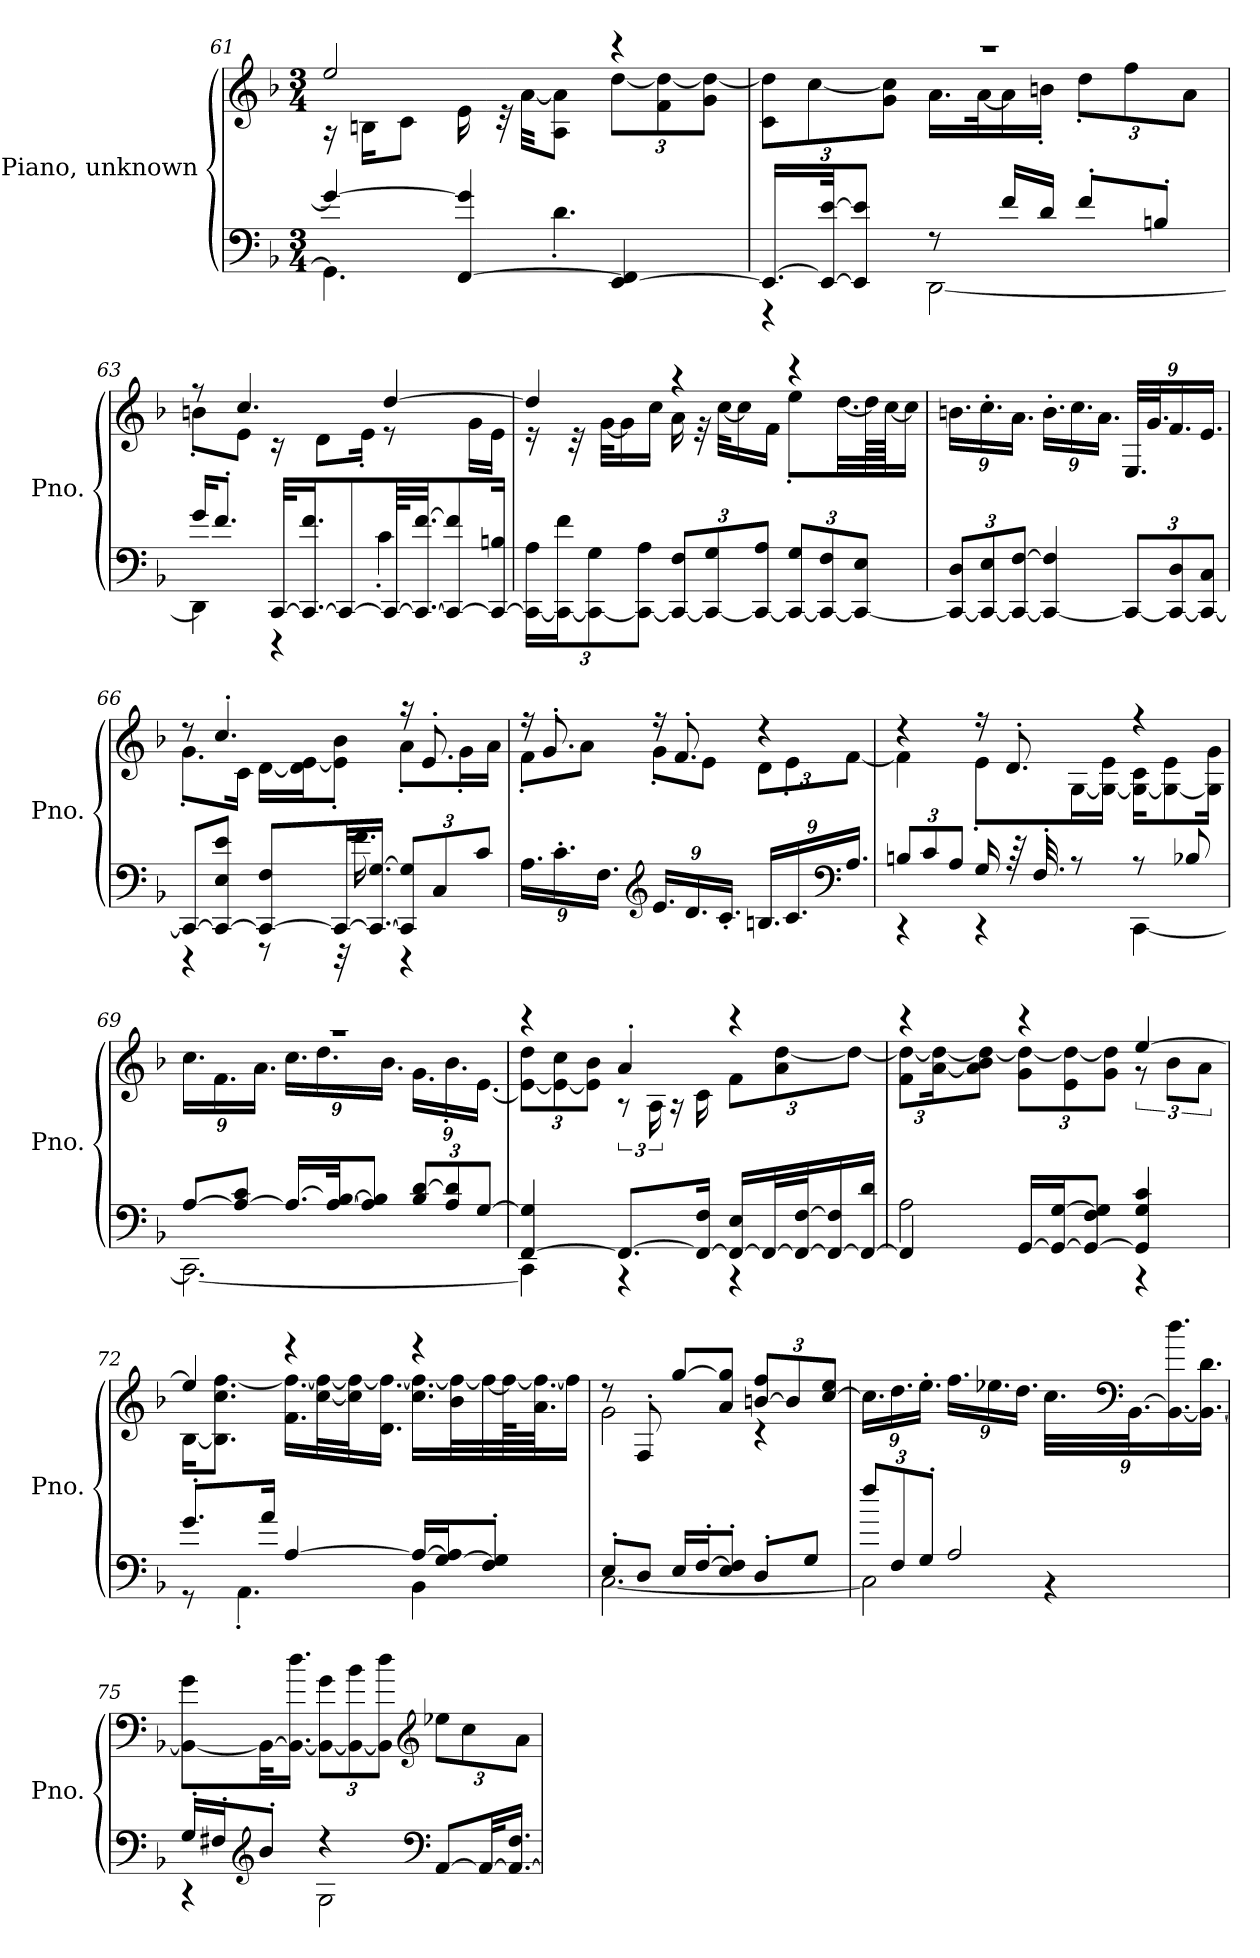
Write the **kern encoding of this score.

**kern	**kern
*part1	*part1
*staff2	*staff1
*I"Piano, unknown	*
*I'Pno.	*
*clefF4	*clefG2
*k[b-]	*k[b-]
*M3/4	*M3/4
=61	=61
*^	*^
4g/_	4.GG\]	2ee/	16r
.	.	.	16Bn\KL
.	.	.	8c\J
[4FF/ 4g/]	.	.	16e\
.	.	.	32r
.	.	.	[32a\KKL
.	4.d'\	.	8A\ 8a\]J
*	*	*	*Xbrackettup
[4EE/ 4FF/]	.	4r	[12dd\L
.	.	.	12f\ 12dd\_
.	.	.	12g\ 12dd\_J
=62	=62	=62	=62
16.EE/LL_	4r	2.r	12c\ 12dd\]L
.	.	.	[12cc\
32EE/_ [32e/JK	.	.	.
8EE/] 8e/]J	.	.	.
.	.	.	12g\ 12cc\]J
8r	[2DD\	.	16.a\LL
.	.	.	[32a\K
16f/LL	.	.	16a\]
16d/JJ	.	.	16bn'\JJ
8f'/L	.	.	12dd'\L
.	.	.	12ff\
8Bn'/J	.	.	.
.	.	.	12a\J
!!LO:LB:g=z	!!
=63	=63	=63	=63
16g/KL	4DD\]	8r	8bn'\L
8.f'/J	.	.	.
.	.	4.cc/	8e\J
[32CC/KLL	4r	.	16r
16.CC/_ 16.f/J	.	.	.
.	.	.	8d\L
8CC/_	.	.	.
.	.	.	16e'\Jk
64CC/KLL_	4c'\	[4dd/	8r
32.CC/_ [32.f/JJ	.	.	.
8CC/_ 8f/]	.	.	.
.	.	.	16g\LL
16CC/_ 16Bn/Jk	.	.	16e\JJ
*v	*v	*	*
=64	=64	=64
*Xbrackettup	*	*
24CC\_ 24A\LL	4dd/]	16r
24CC\_ 24f\J	.	.
.	.	32r
12CC\_ 12G\	.	.
.	.	[32g\KLL
.	.	16g\]
12CC\_ 12A\J	.	.
.	.	16cc\JJ
12CC/_ 12F/L	4r	16a\
.	.	32r
12CC/_ 12G/	.	.
.	.	[32cc\KLL
.	.	16cc\]
12CC/_ 12A/J	.	.
.	.	16f\JJ
12CC/_ 12G/L	4r	8ee'\L
12CC/_ 12F/	.	.
.	.	[32.dd\LL
12CC/_ 12E/J	.	.
.	.	128dd\LL]
.	.	[128cc\JJJ
.	.	16cc\JJ]
*	*v	*v
!!LO:LB:g=z
=65	=65
12CC/_ 12D/L	18.bn\LL
12CC/_ 12E/	18.cc'\
12CC/_ [12F/J	18.a\JJ
4CC/_ 4F/]	18.b'\LL
.	18.cc\
.	18.a\JJ
12CC/L_	36.E/LLL
.	36.g/J
12CC/_ 12D/	18.f/
12CC/_ 12C/J	18.e/JJ
=66	=66
*^	*^
8CC/L_	4r	8r	8.g'\L
8CC/_ 8E/ 8e/J	.	4.cc'/	.
.	.	.	16c\Jk
8CC/_ 8F/L	8r	.	[16d\LL
.	.	.	16d\] [16e\J
32CC/KL_	32r	.	8e\]' 8b-\'J
16.CC/_ [16.G/JJ	16.f\	.	.
12CC/] 12G/]L	4r	16r	8a'\L
.	.	8.e'/	.
12C/	.	.	.
.	.	.	16g'\L
12c/J	.	.	.
.	.	.	16a\JJ
*v	*v	*	*
!!LO:PB:g=z	!!
=67	=67	=67
18.A\LL	16r	8f'\L
.	8.g'/	.
18.c'\	.	.
.	.	8a\J
18.F\JJ	.	.
*clefG2	*	*
18.e/LL	16r	8g'\L
.	8.f'/	.
18.d/	.	.
.	.	8e\J
18.c'/JJ	.	.
18.Bn/LL	4r	12d\L
18.c/	.	12e'\
*clefF4	*	*
18.A/JJ	.	[12f\J
=68	=68	=68
*^	*	*
12Bn/L	4r	4r	4f\]
12c/	.	.	.
12A/J	.	.	.
16G/	4r	16r	8e'\L
64r	.	8.d'/	.
32.F'/	.	.	.
8r	.	.	[16G\L
.	.	.	16G\_ 16e\JJ
8r	[4CC\	4r	16G\_ 16c\KL
.	.	.	8G\_ 8e\
8B-X/	.	.	.
.	.	.	16G\] 16g\Jk
!!LO:LB:g=z	!!
=69	=69	=69	=69
[8A/L	2.CC\_	2.r	18.cc\LL
.	.	.	18.f\
8A/_ 8c/J	.	.	.
.	.	.	18.a\JJ
16.A/LL_	.	.	18.cc\LL
.	.	.	18.dd\
32A/_ [32B-/JK	.	.	.
8A/] 8B-/]J	.	.	.
.	.	.	18.b-\JJ
12B-/ [12d/L	.	.	18.g\LL
12A/ 12d/]	.	.	18.b-'\
[12G/J	.	.	[18.e\JJ
=70	=70	=70	=70
[4FF/ 4G/]	4CC\]	4r	12e\_ 12dd\L
.	.	.	12e\_ 12cc\
.	.	.	12e\] 12b-\J
*	*	*	*brackettup
8.FF/L_	4r	4a'/	12r
.	.	.	24A\
.	.	.	16r
16FF/_ 16F/Jk	.	.	16c\
*	*	*	*Xbrackettup
16FF/_ 16E/LL	4r	4r	12f\L
32FF/L_	.	.	.
.	.	.	12a\ [12dd\
32FF/_ [32F/J	.	.	.
16FF/_ 16F/]	.	.	.
.	.	.	12dd\J_
16FF/_ 16d/JJ	.	.	.
!!LO:LB:g=z	!!
=71	=71	=71	=71
4FF/]	2A\	4r	12f\ 12dd\_L
.	.	.	[24a\ 24dd\_K
.	.	.	8a\] 8b-\ 8dd\_J
[16GG/LL	.	4r	12g\ 12dd\_L
16GG/_ [16G/J	.	.	.
.	.	.	12e\ 12dd\_
8GG/_ 8F/ 8G/]J	.	.	.
.	.	.	12g\ 12dd\]J
*	*	*	*brackettup
4GG/] 4G/ 4c/	4r	[4ee/	12r
.	.	.	12b-\L
.	.	.	12a\J
=72	=72	=72	=72
8.g'/L	8r	4ee/]	[16B-\KL
.	.	.	8.B-\] 8.cc\ [8.ff\J
.	4.AA'\	.	.
16a/Jk	.	.	.
[4A/	.	4r	16.f\ 16.ff\_LL
.	.	.	[32cc\ 32ff\_L
.	.	.	32cc\] 32ff\_J
.	.	.	16.d\ 16.ff\_JJ
16A/LL_	4BB-\	4r	16.cc\ 16.ff\_LL
[16G/ 16A/]J	.	.	.
.	.	.	32b-\ 32ff\_L
8F/' 8G/]'J	.	.	32ff\_
.	.	.	128ff\KL_
.	.	.	64.a\ 64.ff\_JJ
.	.	.	16ff\JJ]
!!LO:LB:g=z	!!
=73	=73	=73	=73
8E'/L	[2.C\	8r	2g\
8D/J	.	8F'/	.
16E/LL	.	[8gg/L	.
[16F'/J	.	.	.
8E/' 8F/]'J	.	8a/ 8gg/]J	.
*	*	*Xbrackettup	*
8D'/L	.	[12bn/ 12ff/L	4r
.	.	12b/]	.
8G/J	.	.	.
.	.	[12cc/ 12ee/J	.
*	*	*v	*v
=74	=74	=74
12ff/L	2C\]	18.cc\LL]
12F/	.	18.dd\
12G'/J	.	18.ee'\JJ
2A/	.	18.ff\LL
.	.	18.ee-X\
.	.	18.dd\JJ
.	4r	36.cc\LLL
*	*	*clefF4
.	.	[36.BB-\J
.	.	18.BB-\_ 18.dd\
.	.	18.BB-\_ 18.d\JJ
!!LO:LB:g=z
=75	=75	=75
16G'/LL	4r	8BB-\_ 8g\L
16F#X'/J	.	.
*clefG2	*	*
8b-'/J	.	32BB-\KL_
.	.	16.BB-\_ 16.dd\JJ
4r	2G\	12BB-\_ 12g\L
.	.	12BB-\_ 12b-\
.	.	12BB-\] 12dd\J
*clefF4	*	*clefG2
[8AA/L	.	12ee-X\L
.	.	12cc\
32AA/KL_	.	.
16.AA/_ 16.F#/JJ	.	.
.	.	12a\J
*v	*v	*
=	=
*-	*-
